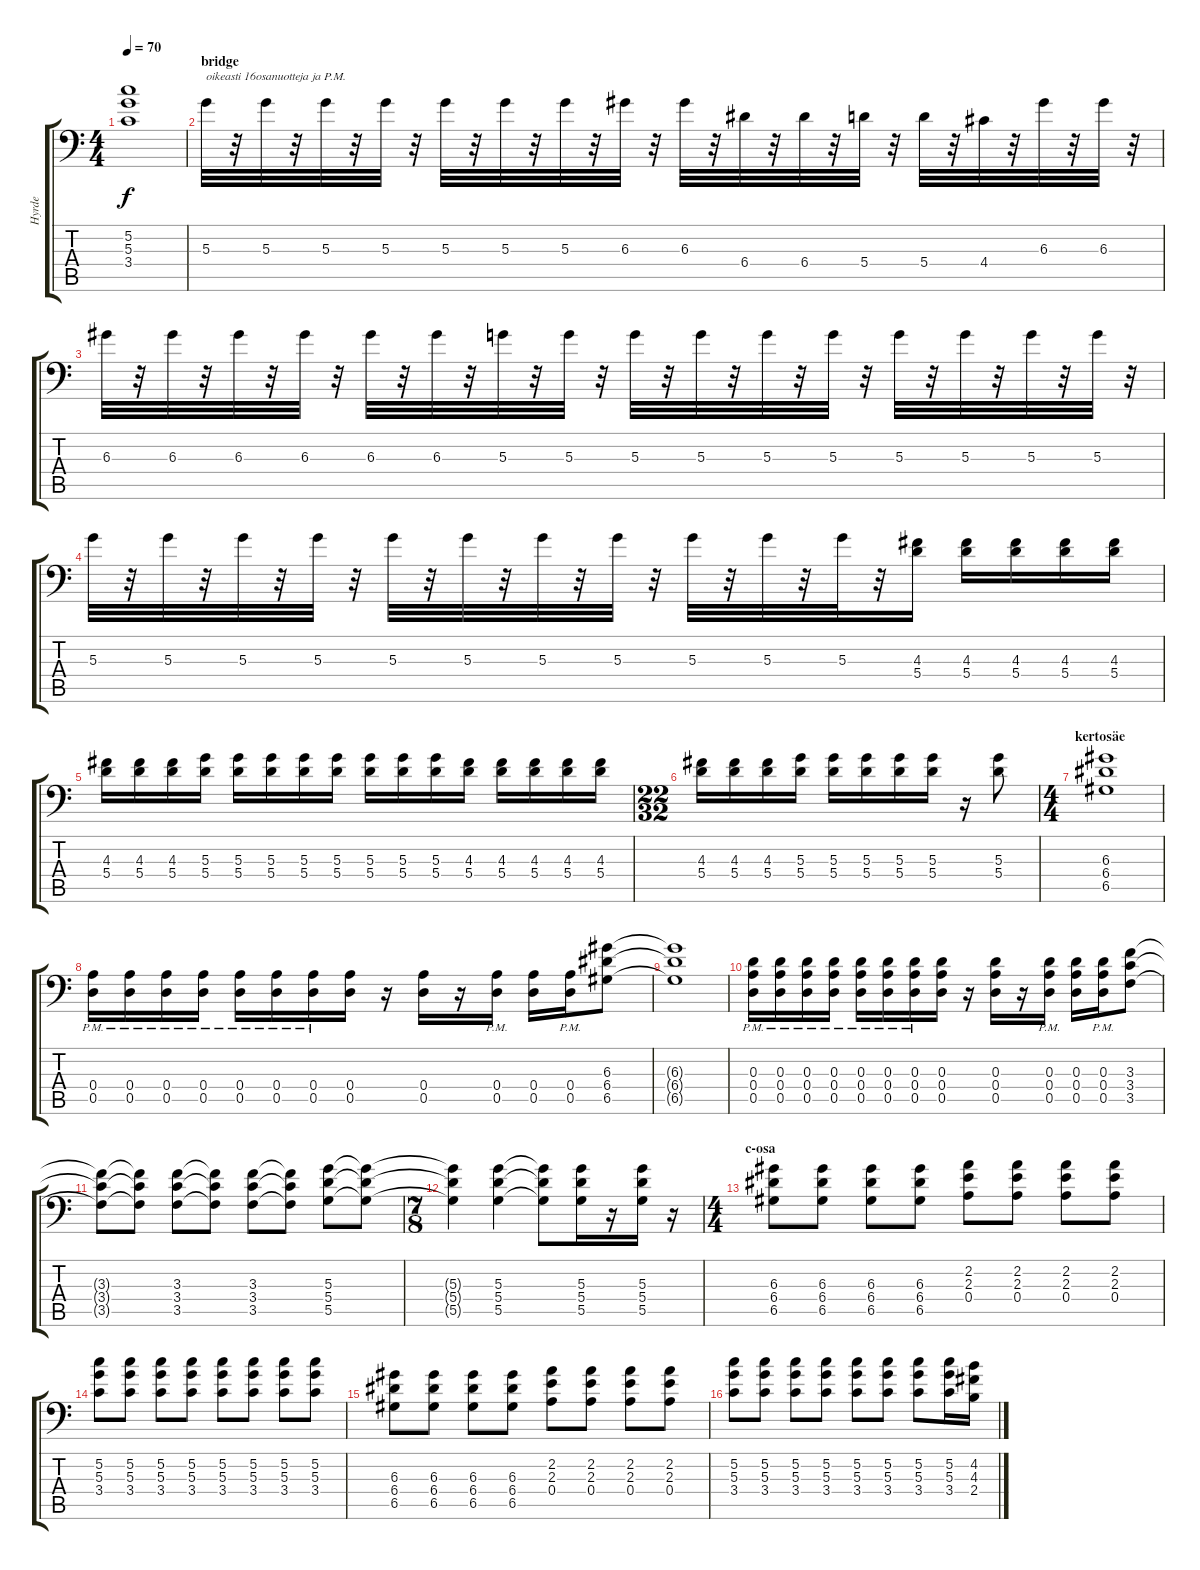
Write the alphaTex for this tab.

\track ("Hyrde" "Hyrde") {instrument distortionguitar}
\staff {score tabs}
\tuning (B3 G3 D3 A2 D2 A1) {hide}
\ts (4 4)
\tempo 70
\clef f4
\ks c
(5.2 5.3 3.4).1{dy f} |
\section ("" "bridge")
5.3.32{txt "oikeasti 16osanuotteja ja P.M."} r.32 5.3.32 r.32 5.3.32 r.32 5.3.32 r.32 5.3.32 r.32 5.3.32 r.32 5.3.32 r.32 6.3.32 r.32 6.3.32 r.32 6.4.32 r.32 6.4.32 r.32 5.4.32 r.32 5.4.32 r.32 4.4.32 r.32 6.3.32 r.32 6.3.32 r.32 |
6.3.32 r.32 6.3.32 r.32 6.3.32 r.32 6.3.32 r.32 6.3.32 r.32 6.3.32 r.32 5.3.32 r.32 5.3.32 r.32 5.3.32 r.32 5.3.32 r.32 5.3.32 r.32 5.3.32 r.32 5.3.32 r.32 5.3.32 r.32 5.3.32 r.32 5.3.32 r.32 |
5.3.32 r.32 5.3.32 r.32 5.3.32 r.32 5.3.32 r.32 5.3.32 r.32 5.3.32 r.32 5.3.32 r.32 5.3.32 r.32 5.3.32 r.32 5.3.32 r.32 5.3.32 r.32 (4.3 5.4).16 (4.3 5.4).16 (4.3 5.4).16 (4.3 5.4).16 (4.3 5.4).16 |
(4.3 5.4).16 (4.3 5.4).16 (4.3 5.4).16 (5.3 5.4).16 (5.3 5.4).16 (5.3 5.4).16 (5.3 5.4).16 (5.3 5.4).16 (5.3 5.4).16 (5.3 5.4).16 (5.3 5.4).16 (4.3 5.4).16 (4.3 5.4).16 (4.3 5.4).16 (4.3 5.4).16 (4.3 5.4).16 |
\ts (22 32)
(4.3 5.4).16 (4.3 5.4).16 (4.3 5.4).16 (5.3 5.4).16 (5.3 5.4).16 (5.3 5.4).16 (5.3 5.4).16 (5.3 5.4).16 r.16 (5.3 5.4).8 |
\ts (4 4)
\section ("" "kertosäe")
(6.3 6.4 6.5).1 |
(0.4{pm} 0.5{pm}).16 (0.4{pm} 0.5{pm}).16 (0.4{pm} 0.5{pm}).16 (0.4{pm} 0.5{pm}).16 (0.4{pm} 0.5{pm}).16 (0.4{pm} 0.5{pm}).16 (0.4{pm} 0.5{pm}).16 (0.4 0.5).16 r.16 (0.4 0.5).16 r.16 (0.4{pm} 0.5{pm}).16 (0.4 0.5).16 (0.4{pm} 0.5{pm}).16 (6.3 6.4 6.5).8 |
(6.3{t} 6.4{t} 6.5{t}).1 |
(0.3{pm} 0.4{pm} 0.5{pm}).16 (0.3{pm} 0.4{pm} 0.5{pm}).16 (0.3{pm} 0.4{pm} 0.5{pm}).16 (0.3{pm} 0.4{pm} 0.5{pm}).16 (0.3{pm} 0.4{pm} 0.5{pm}).16 (0.3{pm} 0.4{pm} 0.5{pm}).16 (0.3{pm} 0.4{pm} 0.5{pm}).16 (0.3 0.4 0.5).16 r.16 (0.3 0.4 0.5).16 r.16 (0.3{pm} 0.4{pm} 0.5{pm}).16 (0.3 0.4 0.5).16 (0.3{pm} 0.4{pm} 0.5{pm}).16 (3.3 3.4 3.5).8 |
(3.3{t} 3.4{t} 3.5{t}).8 (3.3{t} 3.4{t} 3.5{t}).8 (3.3 3.4 3.5).8 (3.3{t} 3.4{t} 3.5{t}).8 (3.3 3.4 3.5).8 (3.3{t} 3.4{t} 3.5{t}).8 (5.3 5.4 5.5).8 (5.3{t} 5.4{t} 5.5{t}).8 |
\ts (7 8)
(5.3{t} 5.4{t} 5.5{t}).4 (5.3 5.4 5.5).4 (5.3{t} 5.4{t} 5.5{t}).8 (5.3 5.4 5.5).16 r.16 (5.3 5.4 5.5).16 r.16 |
\ts (4 4)
\section ("" "c-osa")
(6.3 6.4 6.5).8 (6.3 6.4 6.5).8 (6.3 6.4 6.5).8 (6.3 6.4 6.5).8 (2.2 2.3 0.4).8 (2.2 2.3 0.4).8 (2.2 2.3 0.4).8 (2.2 2.3 0.4).8 |
(5.2 5.3 3.4).8 (5.2 5.3 3.4).8 (5.2 5.3 3.4).8 (5.2 5.3 3.4).8 (5.2 5.3 3.4).8 (5.2 5.3 3.4).8 (5.2 5.3 3.4).8 (5.2 5.3 3.4).8 |
(6.3 6.4 6.5).8 (6.3 6.4 6.5).8 (6.3 6.4 6.5).8 (6.3 6.4 6.5).8 (2.2 2.3 0.4).8 (2.2 2.3 0.4).8 (2.2 2.3 0.4).8 (2.2 2.3 0.4).8 |
(5.2 5.3 3.4).8 (5.2 5.3 3.4).8 (5.2 5.3 3.4).8 (5.2 5.3 3.4).8 (5.2 5.3 3.4).8 (5.2 5.3 3.4).8 (5.2 5.3 3.4).8 (5.2 5.3 3.4).16 (4.2 4.3 2.4).16
